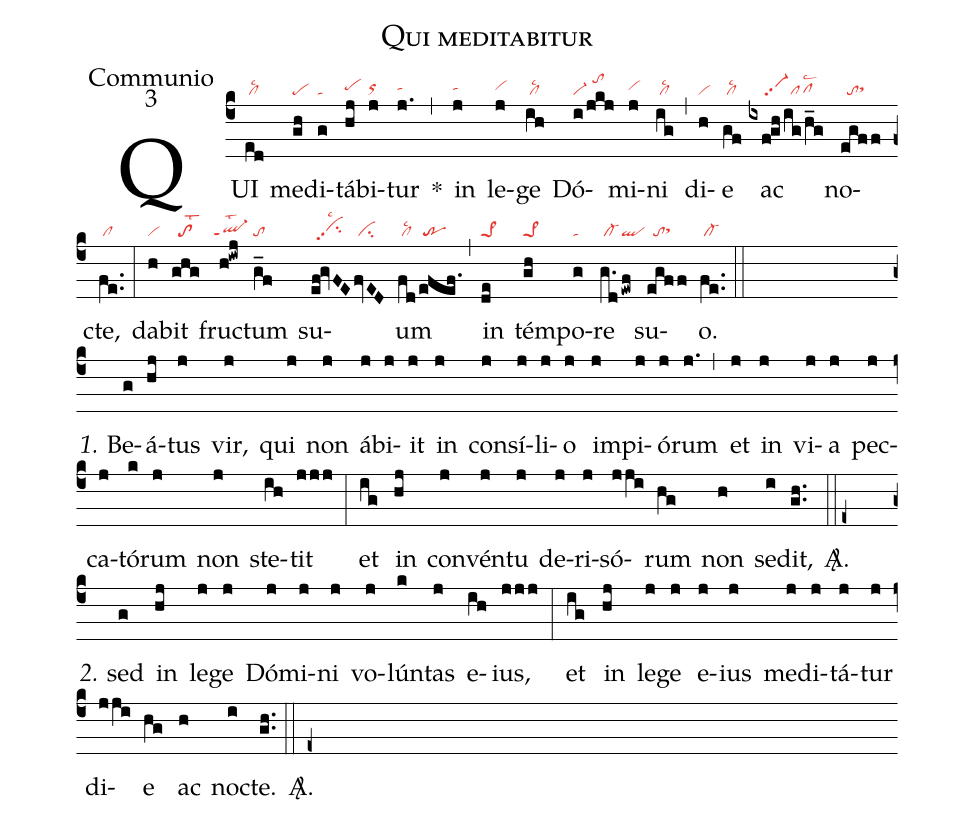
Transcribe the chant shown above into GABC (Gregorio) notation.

name:Qui meditabitur;
office-part:Communio;
mode:3;
nabc-lines:1;
%%
(c4) QUI(ed|/cllsc2) me(gh|pe)di(g|ta)tá(hj|pehh)bi(j|orhh)tur(j.|tahh) *(,)
in(j|tahh) le(j|vihh)ge(ih|/cllsc2) Dó(i|vi-|/jkj|//tohk)mi(j|vihh)ni(ig|/cllsc2) (,)
di(h|vi)e(gf|/cllsc2) ac(ixf!gh|/////vi-pp2|/ig/h_g|//pflsc2) no(egff|//tosthh)cte,(fe..|/cl) (:)
da(h|vi)bit(ghg|//tolst2) fru(h!iwj|``ql-ppt1lst2)ctum(g_f|to) su(ef!gvFE|//cihhpp2lsc2|fvED|/ci)um(fd|/cllsc2|/efef.|/tr) (,)
in(de|pe>1) tém(gh|pe>1)po(g|ta)re(g.d|/cl-|!ewf|ql) su(egff|//tosthh)o.(fe..|/cl-) (::Z)

<i>1.</i> Be(g)á(hj)tus(j) vir,(j) qui(j) non(j) áb(j)i(j)it(j)
in(j) con(j)sí(j)li(j)o(j) im(j)pi(j)ó(j)rum(j.) (,)
et(j) in(j) vi(j)a(j) pec(j)ca(j)tó(k)rum(j) non(j) ste(ih)tit(jjj) (:)
et(ig) in(hj) con(j)vén(j)tu(j) de(j)ri(j)só(j/ji)rum(hg) non(h) se(i)dit,(gh..) <sp>A/</sp>.(::e+Z)

<i>2.</i> sed(g) in(hj) le(j)ge(j) Dó(j)mi(j)ni(j) vo(j)lún(k)tas(j) e(ih)ius,(jjj) (:)
et(ig) in(hj) le(j)ge(j) e(j)ius(j) me(j)di(j)tá(j)tur(j) di(j/ji)e(hg) ac(h) noc(i)te.(gh..) <sp>A/</sp>.(::e+)
